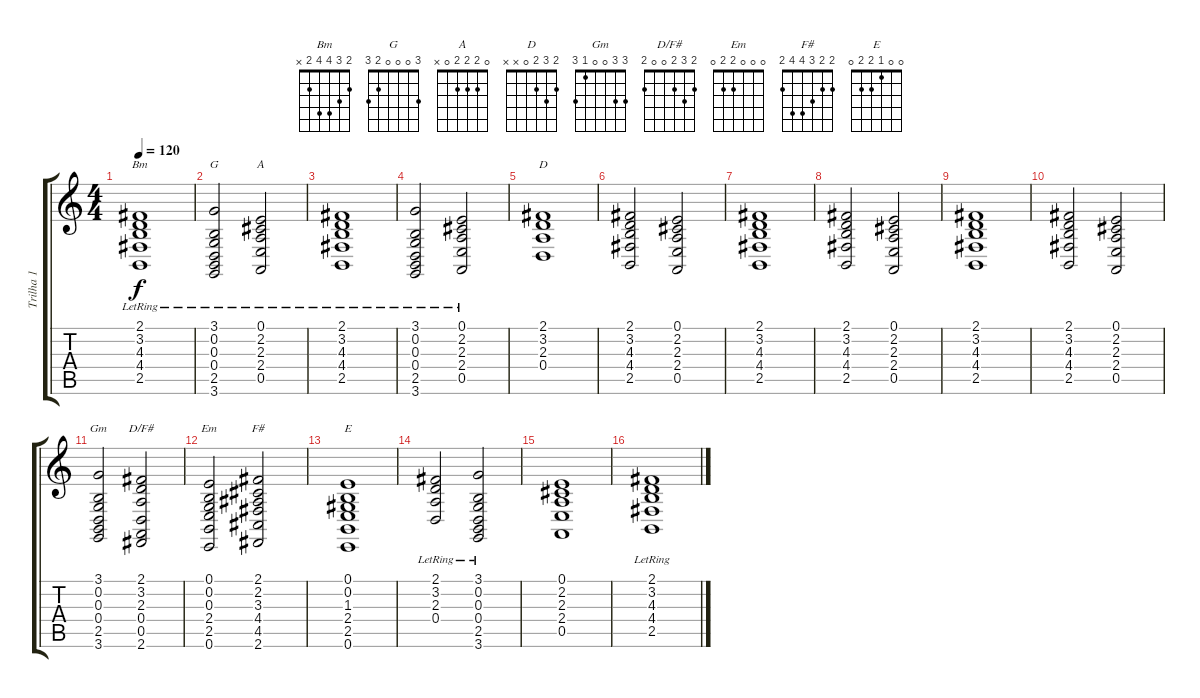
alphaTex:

\track ("Trilha 1" "Trilha 1") {instrument acousticgrandpiano}
\staff {score tabs}
\tuning (E4 B3 G3 D3 A2 E2) {hide}
\chord ("Bm" 2 3 4 4 2 x)
\chord ("G" 3 0 0 0 2 3)
\chord ("A" 0 2 2 2 0 x)
\chord ("D" 2 3 2 0 x x)
\chord ("Gm" 3 3 0 0 1 3)
\chord ("D/F#" 2 3 2 0 0 2)
\chord ("Em" 0 0 0 2 2 0)
\chord ("F#" 2 2 3 4 4 2)
\chord ("E" 0 0 1 2 2 0)
\ts (4 4)
\tempo 120
\clef g2
\ks c
(2.1{lr} 3.2{lr} 4.3{lr} 4.4{lr} 2.5{lr}).1{ch "Bm" dy f} |
(3.1{lr} 0.2 0.3{lr} 0.4{lr} 2.5{lr} 3.6).2{ch "G"} (0.1{lr} 2.2{lr} 2.3{lr} 2.4{lr} 0.5{lr}).2{ch "A"} |
(2.1{lr} 3.2{lr} 4.3{lr} 4.4{lr} 2.5{lr}).1 |
(3.1{lr} 0.2 0.3{lr} 0.4{lr} 2.5{lr} 3.6).2 (0.1{lr} 2.2{lr} 2.3{lr} 2.4{lr} 0.5{lr}).2 |
(2.1 3.2 2.3 0.4).1{ch "D"} |
(2.1 3.2 4.3 4.4 2.5).2 (0.1 2.2 2.3 2.4 0.5).2 |
(2.1 3.2 4.3 4.4 2.5).1 |
(2.1 3.2 4.3 4.4 2.5).2 (0.1 2.2 2.3 2.4 0.5).2 |
(2.1 3.2 4.3 4.4 2.5).1 |
(2.1 3.2 4.3 4.4 2.5).2 (0.1 2.2 2.3 2.4 0.5).2 |
(3.1 0.2 0.3 0.4 2.5 3.6).2{ch "Gm"} (2.1 3.2 2.3 0.4 0.5 2.6).2{ch "D/F#"} |
(0.1 0.2 0.3 2.4 2.5 0.6).2{ch "Em"} (2.1 2.2 3.3 4.4 4.5 2.6).2{ch "F#"} |
(0.1 0.2 1.3 2.4 2.5 0.6).1{ch "E"} |
(2.1{lr} 3.2{lr} 2.3{lr} 0.4{lr}).2 (3.1{lr} 0.2{lr} 0.3{lr} 0.4{lr} 2.5{lr} 3.6{lr}).2 |
(0.1 2.2 2.3 2.4 0.5).1 |
(2.1{lr} 3.2{lr} 4.3{lr} 4.4{lr} 2.5{lr}).1
